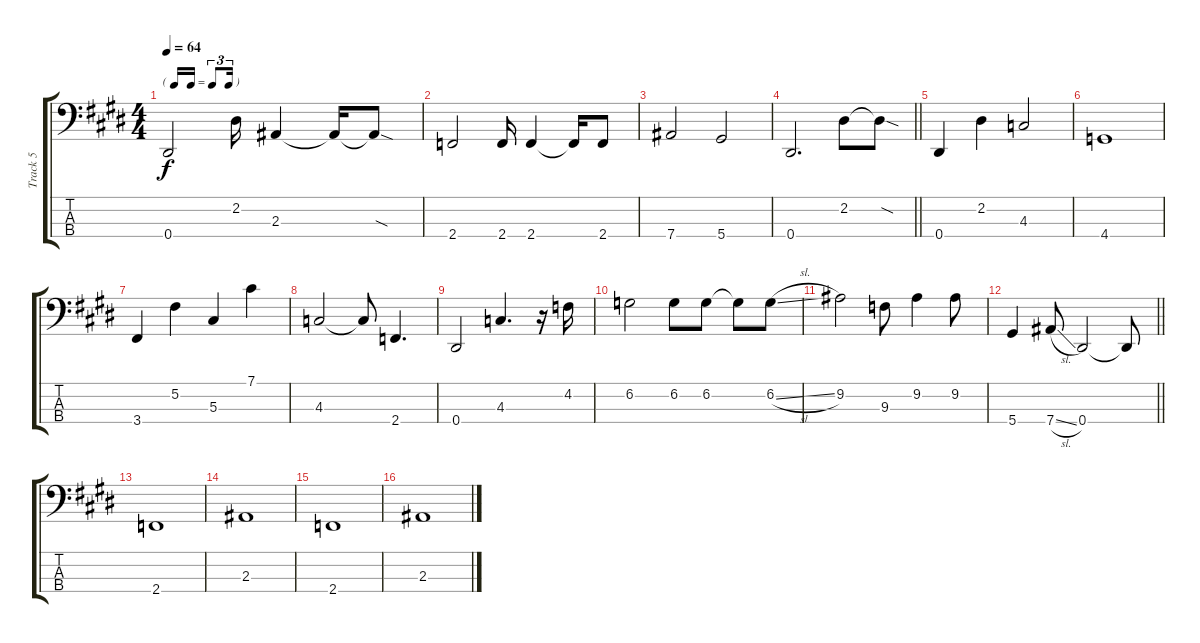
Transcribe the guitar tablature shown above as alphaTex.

\track ("Track 5" "Track 5") {instrument electricbassfinger}
\staff {score tabs}
\tuning (Gb2 Db2 Ab1 Eb1) {hide}
\ts (4 4)
\tf triplet16th
\tempo 64
\clef f4
\ks e
0.4.2{dy f} 2.2.16 2.3.4 2.3{t}.16 2.3{sod t}.8 |
2.4.2 2.4.16 2.4.4 2.4{t}.16 2.4.8 |
7.4.2 5.4.2 |
\barLineRight lightlight
0.4.2{d} 2.2.8 2.2{sod t}.8 |
0.4.4 2.2.4 4.3.2 |
4.4.1 |
3.4.4 5.2.4 5.3.4 7.1.4 |
4.3.2 4.3{t}.8 2.4.4{d} |
0.4.2 4.3.4{d} r.16 4.2.16 |
6.2.2 6.2.8 6.2.8 6.2{t}.8 6.2{sl}.8 |
9.2.2 9.3.8 9.2.4 9.2.8 |
\barLineRight lightlight
5.4.4 7.4{sl}.8 0.4.2 0.4{t}.8 |
2.4.1 |
2.3.1 |
2.4.1 |
2.3.1
